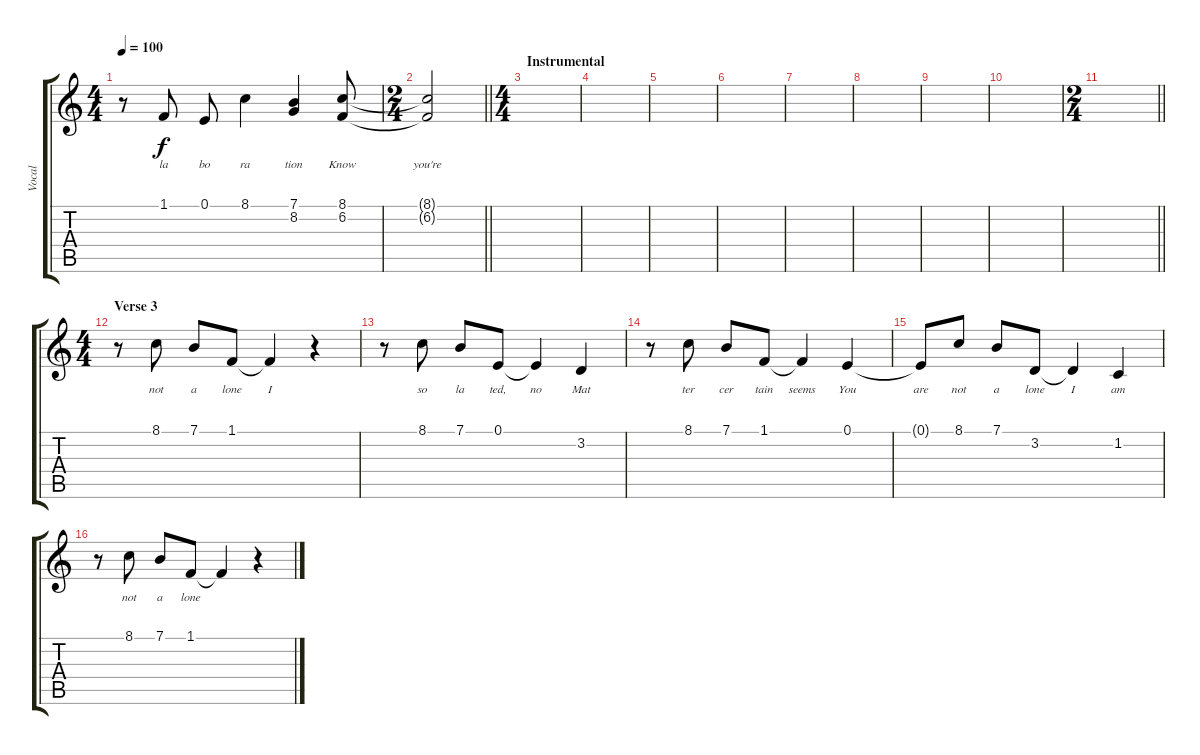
\track ("Vocal" "Vocal") {instrument acousticgrandpiano}
\staff {score tabs}
\tuning (E4 B3 G3 D3 A2 E2) {hide}
\ts (4 4)
\tempo 100
\clef g2
\ks c
r.8{dy f} 1.1.8{lyrics (0 "la") lyrics (1 "") lyrics (2 "") lyrics (3 "") lyrics (4 "")} 0.1.8{lyrics (0 "bo") lyrics (1 "") lyrics (2 "") lyrics (3 "") lyrics (4 "")} 8.1.4{lyrics (0 "ra") lyrics (1 "") lyrics (2 "") lyrics (3 "") lyrics (4 "")} (7.1 8.2).4{lyrics (0 "tion") lyrics (1 "") lyrics (2 "") lyrics (3 "") lyrics (4 "")} (8.1 6.2).8{lyrics (0 "Know") lyrics (1 "") lyrics (2 "") lyrics (3 "") lyrics (4 "")} |
\ts (2 4)
\barLineRight lightlight
(8.1{t} 6.2{t}).2{lyrics (0 "you're") lyrics (1 "") lyrics (2 "") lyrics (3 "") lyrics (4 "")} |
\ts (4 4)
\section ("" "Instrumental")
|
|
|
|
|
|
|
|
\ts (2 4)
\barLineRight lightlight
|
\ts (4 4)
\section ("" "Verse 3")
r.8 8.1.8{lyrics (0 "not") lyrics (1 "") lyrics (2 "") lyrics (3 "") lyrics (4 "")} 7.1.8{lyrics (0 "a") lyrics (1 "") lyrics (2 "") lyrics (3 "") lyrics (4 "")} 1.1.8{lyrics (0 "lone") lyrics (1 "") lyrics (2 "") lyrics (3 "") lyrics (4 "")} 1.1{t}.4{lyrics (0 "I") lyrics (1 "") lyrics (2 "") lyrics (3 "") lyrics (4 "")} r.4 |
r.8 8.1.8{lyrics (0 "so") lyrics (1 "") lyrics (2 "") lyrics (3 "") lyrics (4 "")} 7.1.8{lyrics (0 "la") lyrics (1 "") lyrics (2 "") lyrics (3 "") lyrics (4 "")} 0.1.8{lyrics (0 "ted,") lyrics (1 "") lyrics (2 "") lyrics (3 "") lyrics (4 "")} 0.1{t}.4{lyrics (0 "no") lyrics (1 "") lyrics (2 "") lyrics (3 "") lyrics (4 "")} 3.2.4{lyrics (0 "Mat") lyrics (1 "") lyrics (2 "") lyrics (3 "") lyrics (4 "")} |
r.8 8.1.8{lyrics (0 "ter") lyrics (1 "") lyrics (2 "") lyrics (3 "") lyrics (4 "")} 7.1.8{lyrics (0 "cer") lyrics (1 "") lyrics (2 "") lyrics (3 "") lyrics (4 "")} 1.1.8{lyrics (0 "tain") lyrics (1 "") lyrics (2 "") lyrics (3 "") lyrics (4 "")} 1.1{t}.4{lyrics (0 "seems") lyrics (1 "") lyrics (2 "") lyrics (3 "") lyrics (4 "")} 0.1.4{lyrics (0 "You") lyrics (1 "") lyrics (2 "") lyrics (3 "") lyrics (4 "")} |
0.1{t}.8{lyrics (0 "are") lyrics (1 "") lyrics (2 "") lyrics (3 "") lyrics (4 "")} 8.1.8{lyrics (0 "not") lyrics (1 "") lyrics (2 "") lyrics (3 "") lyrics (4 "")} 7.1.8{lyrics (0 "a") lyrics (1 "") lyrics (2 "") lyrics (3 "") lyrics (4 "")} 3.2.8{lyrics (0 "lone") lyrics (1 "") lyrics (2 "") lyrics (3 "") lyrics (4 "")} 3.2{t}.4{lyrics (0 "I") lyrics (1 "") lyrics (2 "") lyrics (3 "") lyrics (4 "")} 1.2.4{lyrics (0 "am") lyrics (1 "") lyrics (2 "") lyrics (3 "") lyrics (4 "")} |
r.8 8.1.8{lyrics (0 "not") lyrics (1 "") lyrics (2 "") lyrics (3 "") lyrics (4 "")} 7.1.8{lyrics (0 "a") lyrics (1 "") lyrics (2 "") lyrics (3 "") lyrics (4 "")} 1.1.8{lyrics (0 "lone") lyrics (1 "") lyrics (2 "") lyrics (3 "") lyrics (4 "")} 1.1{t}.4 r.4
